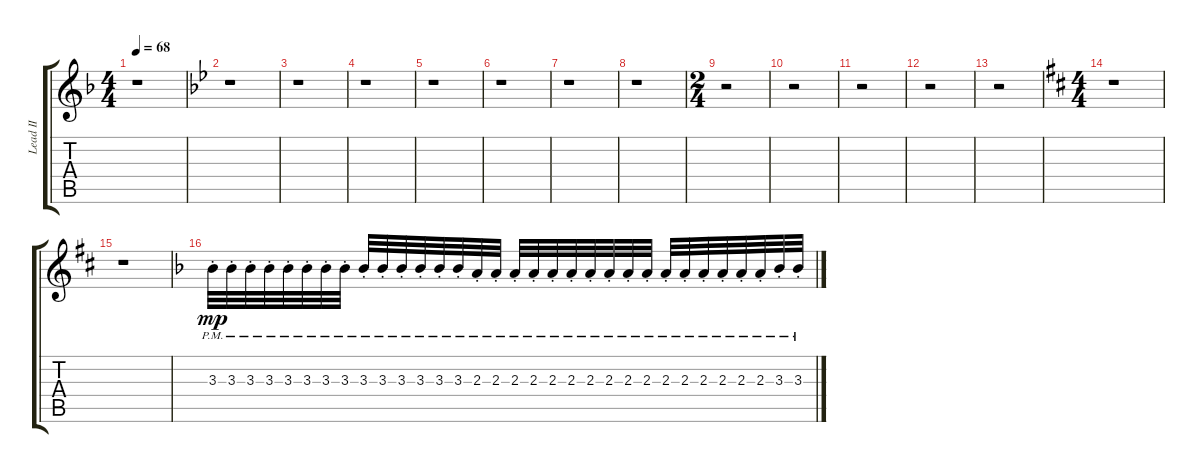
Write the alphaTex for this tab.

\track ("Lead II" "Lead II") {instrument acousticguitarnylon}
\staff {score tabs}
\tuning (E4 B3 G3 D3 A2 D2) {hide}
\ts (4 4)
\tempo 68
\clef g2
\ks f
r.1{dy mp} |
\ks bb
r.1 |
r.1 |
r.1 |
r.1 |
r.1 |
r.1 |
r.1 |
\ts (2 4)
r.2 |
r.2 |
r.2 |
r.2 |
r.2 |
\ts (4 4)
\ks d
r.1 |
r.1 |
\ks f
3.3{pm st}.32 3.3{pm st}.32 3.3{pm st}.32 3.3{pm st}.32 3.3{pm st}.32 3.3{pm st}.32 3.3{pm st}.32 3.3{pm st}.32 3.3{pm st}.32 3.3{pm st}.32 3.3{pm st}.32 3.3{pm st}.32 3.3{pm st}.32 3.3{pm st}.32 2.3{pm st}.32 2.3{pm st}.32 2.3{pm st}.32 2.3{pm st}.32 2.3{pm st}.32 2.3{pm st}.32 2.3{pm st}.32 2.3{pm st}.32 2.3{pm st}.32 2.3{pm st}.32 2.3{pm st}.32 2.3{pm st}.32 2.3{pm st}.32 2.3{pm st}.32 2.3{pm st}.32 2.3{pm st}.32 3.3{pm st}.32 3.3{pm st}.32
